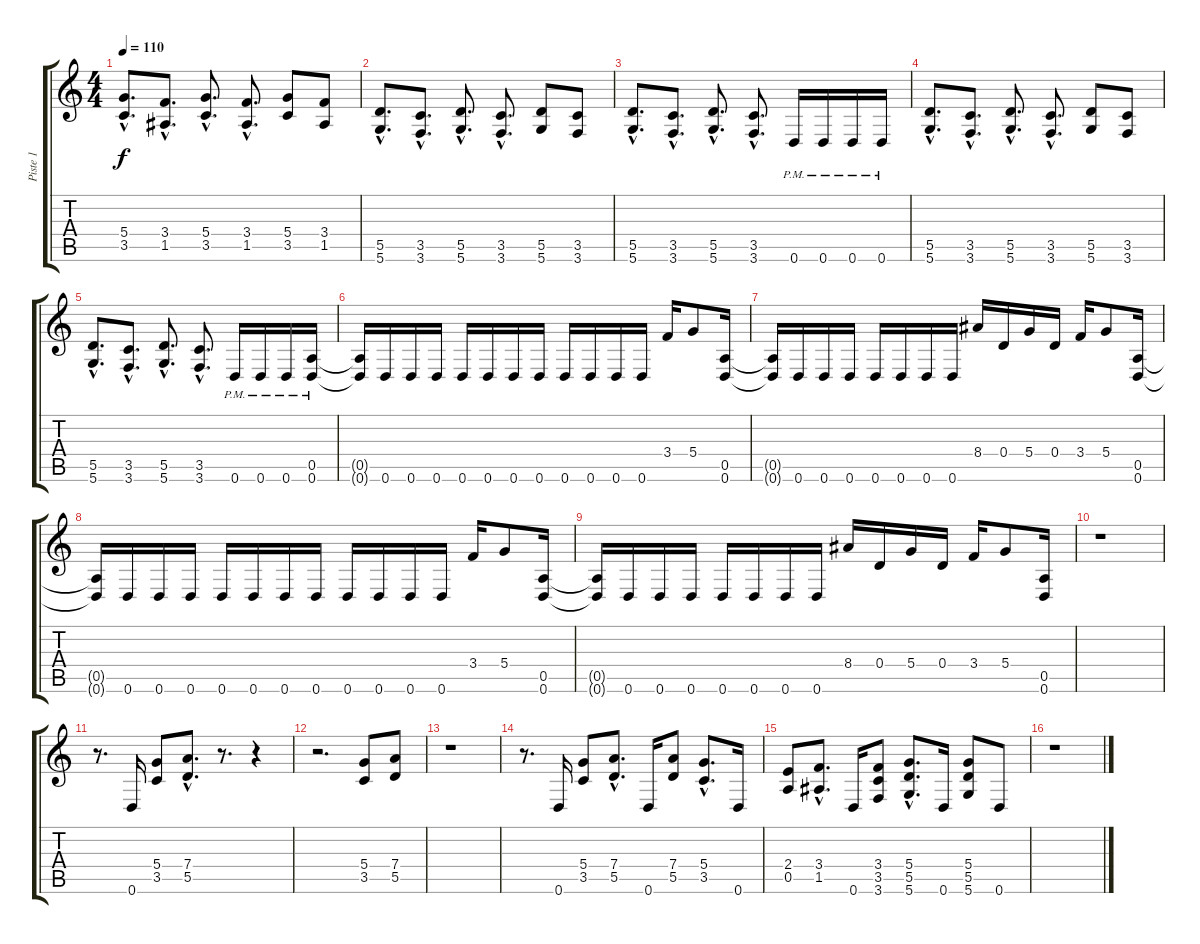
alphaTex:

\track ("Piste 1" "Piste 1") {instrument distortionguitar}
\staff {score tabs}
\tuning (E4 B3 G3 D3 A2 D2) {hide}
\ts (4 4)
\tempo 110
\clef g2
\ks c
(5.4{hac} 3.5{hac}).8{d dy f} (3.4{hac} 1.5{hac}).8{d} (5.4{hac} 3.5{hac}).8{d} (3.4{hac} 1.5{hac}).8{d} (5.4 3.5).8 (3.4 1.5).8 |
(5.5{hac} 5.6{hac}).8{d} (3.5{hac} 3.6{hac}).8{d} (5.5{hac} 5.6{hac}).8{d} (3.5{hac} 3.6{hac}).8{d} (5.5 5.6).8 (3.5 3.6).8 |
(5.5{hac} 5.6{hac}).8{d} (3.5{hac} 3.6{hac}).8{d} (5.5{hac} 5.6{hac}).8{d} (3.5{hac} 3.6{hac}).8{d} 0.6{pm}.16 0.6{pm}.16 0.6{pm}.16 0.6{pm}.16 |
(5.5{hac} 5.6{hac}).8{d} (3.5{hac} 3.6{hac}).8{d} (5.5{hac} 5.6{hac}).8{d} (3.5{hac} 3.6{hac}).8{d} (5.5 5.6).8 (3.5 3.6).8 |
(5.5{hac} 5.6{hac}).8{d} (3.5{hac} 3.6{hac}).8{d} (5.5{hac} 5.6{hac}).8{d} (3.5{hac} 3.6{hac}).8{d} 0.6{pm}.16 0.6{pm}.16 0.6{pm}.16 (0.5 0.6{pm}).16 |
(0.5{t} 0.6{t}).16 0.6.16 0.6.16 0.6.16 0.6.16 0.6.16 0.6.16 0.6.16 0.6.16 0.6.16 0.6.16 0.6.16 3.4.16 5.4.8 (0.5 0.6).16 |
(0.5{t} 0.6{t}).16 0.6.16 0.6.16 0.6.16 0.6.16 0.6.16 0.6.16 0.6.16 8.4.16 0.4.16 5.4.16 0.4.16 3.4.16 5.4.8 (0.5 0.6).16 |
(0.5{t} 0.6{t}).16 0.6.16 0.6.16 0.6.16 0.6.16 0.6.16 0.6.16 0.6.16 0.6.16 0.6.16 0.6.16 0.6.16 3.4.16 5.4.8 (0.5 0.6).16 |
(0.5{t} 0.6{t}).16 0.6.16 0.6.16 0.6.16 0.6.16 0.6.16 0.6.16 0.6.16 8.4.16 0.4.16 5.4.16 0.4.16 3.4.16 5.4.8 (0.5 0.6).16 |
r.1 |
r.8{d} 0.6.16 (5.4 3.5).8 (7.4{hac} 5.5{hac}).8{d} r.8{d} r.4 |
r.2{d} (5.4 3.5).8 (7.4 5.5).8 |
r.1 |
r.8{d} 0.6.16 (5.4 3.5).8 (7.4{hac} 5.5{hac}).8{d} 0.6.16 (7.4 5.5).8 (5.4{hac} 3.5{hac}).8{d} 0.6.16 |
(2.4 0.5).8 (3.4{hac} 1.5{hac}).8{d} 0.6.16 (3.4 3.5 3.6).8 (5.4{hac} 5.5{hac} 5.6{hac}).8{d} 0.6.16 (5.4 5.5 5.6).8 0.6.8 |
r.1
